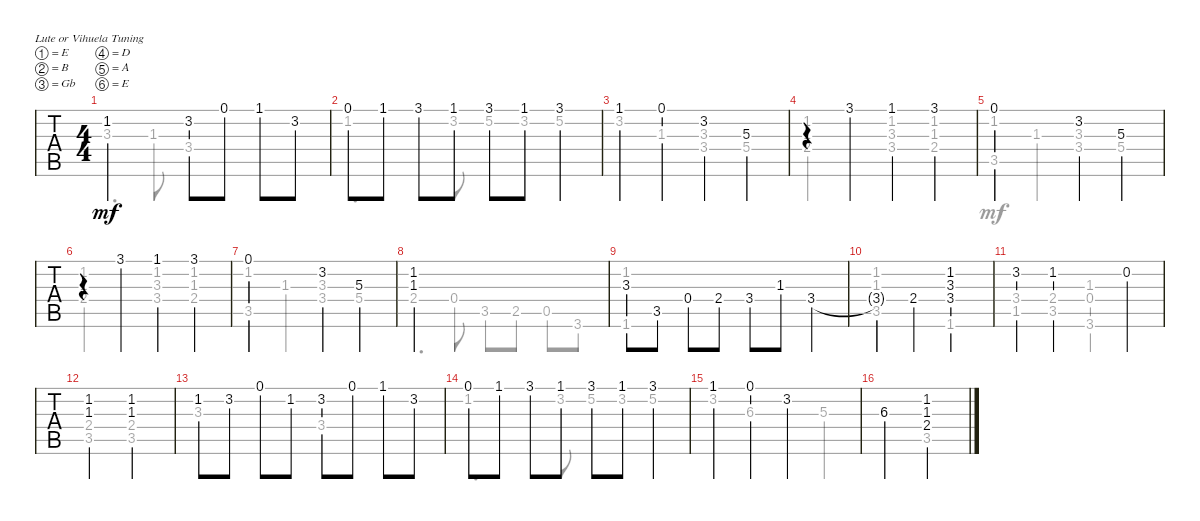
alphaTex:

\bracketExtendMode groupsimilarinstruments
\singleTrackTrackNamePolicy hidden
\multiTrackTrackNamePolicy hidden
\firstSystemTrackNameOrientation horizontal
\otherSystemsTrackNameOrientation horizontal
\track ("Steel Guitar" "S-Gt") {instrument acousticguitarsteel}
\staff {tabs}
\tuning (E4 B3 Gb3 D3 A2 E2)
\voice
\ts (4 4)
\tempo (130 hide)
\clef g2
\ks c
1.2.2{dy mf} 3.2.8 0.1.8 1.1.8 3.2.8 |
0.1.8 1.1.8 3.1.8 1.1.8 3.1.8 1.1.8 3.1.4 |
1.1.4 0.1.4 3.2.4 5.3.4 |
r.4 3.1.4 1.1.4 3.1.4 |
0.1.2 3.2.4 5.3.4 |
r.4 3.1.4 1.1.4 3.1.4 |
0.1.2 3.2.4 5.3.4 |
(1.2 1.3).2 |
3.3.8 3.5.8 0.4.8 2.4.8 3.4.8 1.3.8 3.4.4 |
3.4{t}.4 2.4.4 (1.2 3.3 3.4).2 |
3.2.4 1.2.2 0.2.4 |
(1.2 1.3).2 (1.3 1.2).2 |
1.2.8 3.2.8 0.1.8 1.2.8 3.2.8 0.1.8 1.1.8 3.2.8 |
0.1.8 1.1.8 3.1.8 1.1.8 3.1.8 1.1.8 3.1.4 |
1.1.4 0.1.4 3.2.2 |
6.3.2 (1.2 1.3 2.4).2
\voice
\clef g2
\ottava regular
\simile none
\ks c
3.3.4{d dy mf} 1.3.8 3.4.2 |
1.2.4{d} 3.2.8 5.2.8 3.2.8 5.2.4 |
3.2.4 1.3.4 (3.3 3.4).4 5.4.4 |
(1.2 1.3 2.4).2 (3.4 3.3 1.2).4 (1.2 1.3 2.4).4 |
1.2.4 1.3.4 (3.3 3.4).4 5.4.4 |
(1.2 1.3 2.4).2 (3.4 1.2 3.3).4 (2.4 1.3 1.2).4 |
1.2.4 1.3.4 (3.3 3.4).4 5.4.4 |
2.4.4{d} 0.4.8 3.5.8 2.5.8 0.5.8 3.6.8 |
1.6.4 |
3.5.2 1.6.2 |
(3.4 1.5).4 (3.5 2.4).4 (0.4 1.3 3.6).2 |
(2.4 3.5).2 (3.5 2.4).2 |
3.3.2 3.4.2 |
1.2.4{d} 3.2.8 5.2.8 3.2.8 5.2.4 |
3.2.4 6.3.2 5.3.4 |
6.3.2 3.5.2
\voice
\clef g2
\ottava regular
\simile none
\ks c
|
|
|
|
3.5.2 |
|
3.5.2 |
|
1.2.4 |
(1.2 1.3).2 |
|
|
|
|
|
